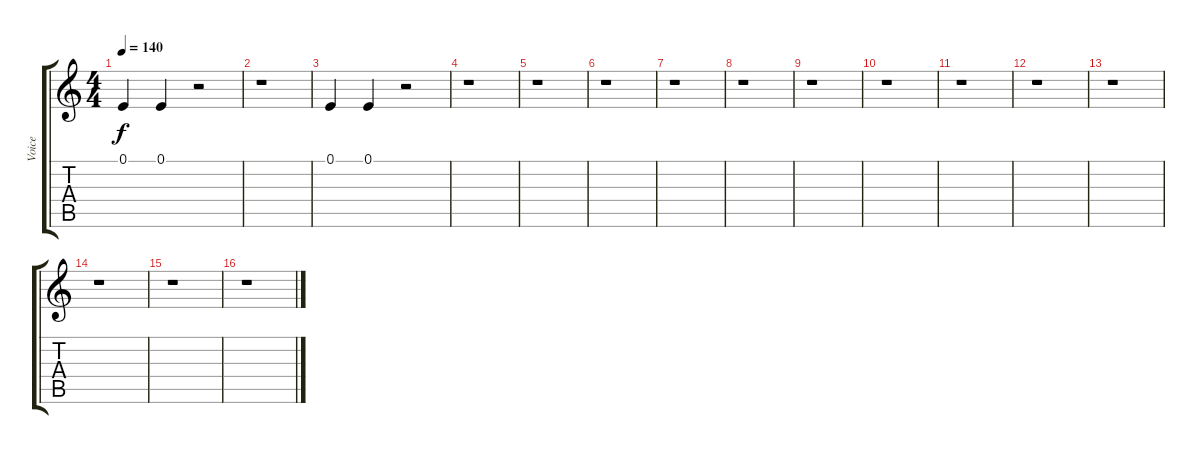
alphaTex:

\track ("Voice" "Voice") {instrument acousticgrandpiano}
\staff {score tabs}
\tuning (E4 B3 G3 D3 A2 E2) {hide}
\ts (4 4)
\tempo 140
\clef g2
\ks c
0.1.4{dy f} 0.1.4 r.2 |
r.1 |
0.1.4 0.1.4 r.2 |
r.1 |
r.1 |
r.1 |
r.1 |
r.1 |
r.1 |
r.1 |
r.1 |
r.1 |
r.1 |
r.1 |
r.1 |
r.1
